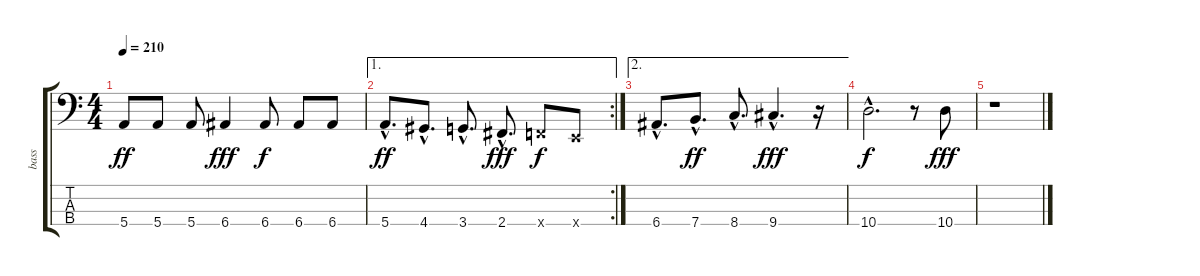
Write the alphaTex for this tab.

\track ("bass" "bass") {instrument electricbasspick}
\staff {score tabs}
\tuning (G2 D2 A1 E1) {hide}
\ts (4 4)
\tempo 210
\clef f4
\ks c
5.4.8{dy ff} 5.4.8 5.4.8 6.4.4{dy fff} 6.4.8{dy f} 6.4.8 6.4.8 |
\ae 1
\rc 2
5.4{hac}.8{d dy ff} 4.4{hac}.8{d} 3.4{hac}.8{d} 2.4{hac}.8{d dy fff} 1.4{x}.8{dy f} 0.4{x}.8 |
\ae 2
6.4{hac}.8{d} 7.4{hac}.8{d dy ff} 8.4{hac}.8{d} 9.4{hac}.4{d dy fff} r.16 |
10.4{hac}.2{d dy f} r.8 10.4.8{dy fff} |
r.1
